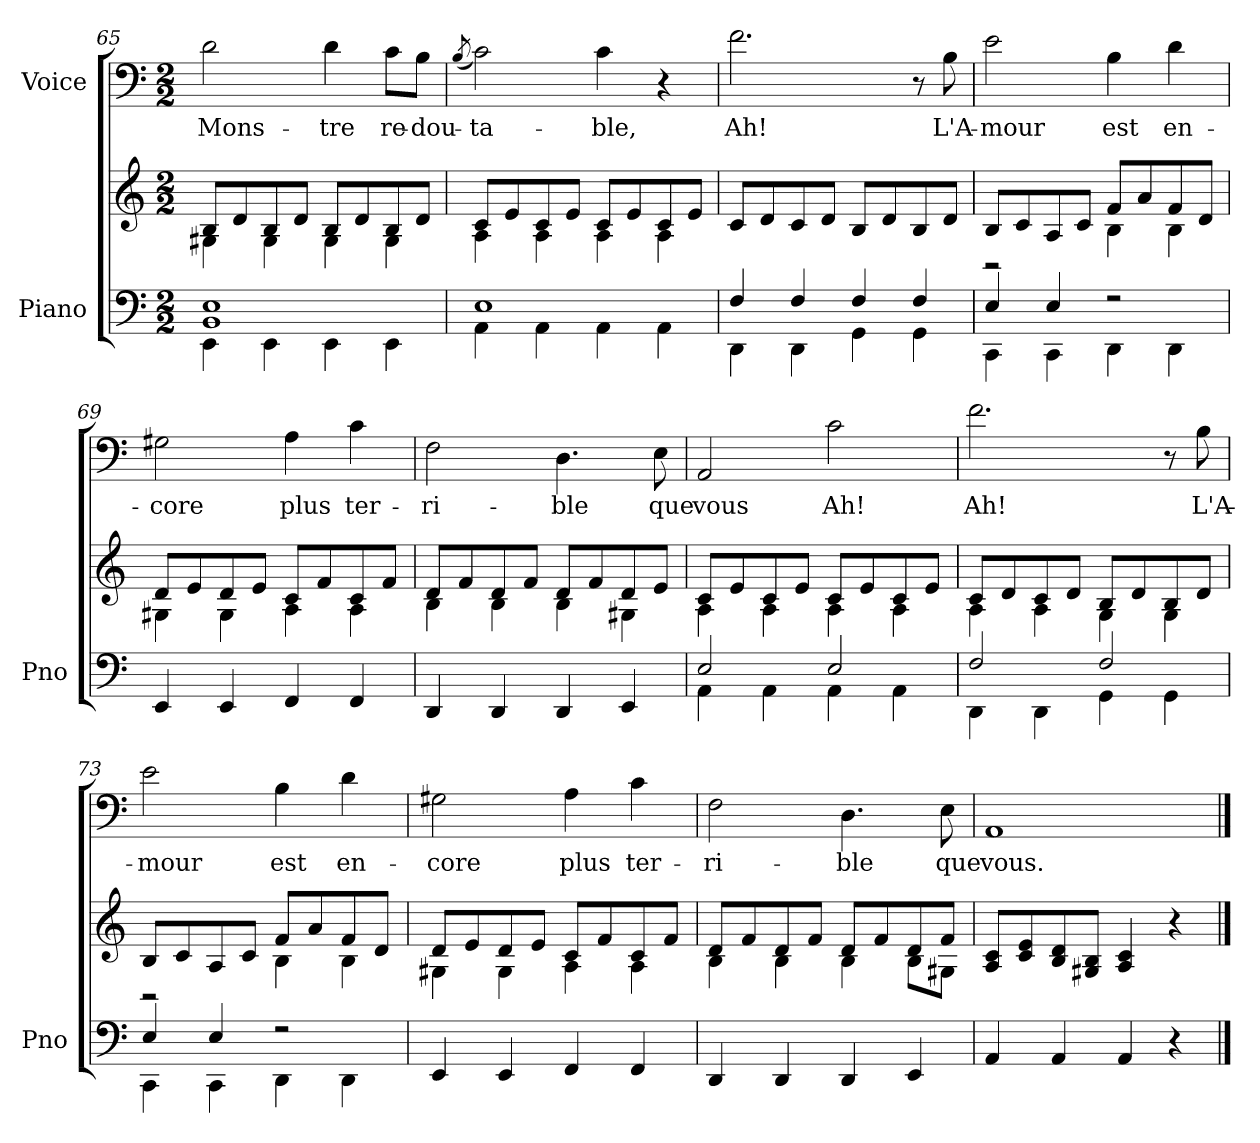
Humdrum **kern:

**kern	**kern	**kern	**text
*part2	*part2	*part1	*part1
*staff3	*staff2	*staff1	*staff1
*I"Piano	*	*I"Voice	*
*I'Pno	*	*	*
*clefF4	*clefG2	*clefF4	*
*k[]	*k[]	*k[]	*
*M2/2	*M2/2	*M2/2	*
=65	=65	=65	=65
*^	*^	*	*
!	!	!	!	!	!LO:LY:b
1BB 1E	4EE\	8B/L	4G#X\	2d\	Mons-
.	.	8d/	.	.	.
.	4EE\	8B/	4G#\	.	.
.	.	8d/J	.	.	.
!	!	!	!	!	!LO:LY:b
.	4EE\	8B/L	4G#\	4d\	-tre
.	.	8d/	.	.	.
!	!	!	!	!	!LO:LY:b
.	4EE\	8B/	4G#\	8c\L	re-
!	!	!	!	!	!LO:LY:b
.	.	8d/J	.	8B\J	-dou-
!!LO:LB:g=z
=66	=66	=66	=66	=66	=66
.	.	.	.	(<8qB/	.
!	!	!	!	!	!LO:LY:b
1E	4AA\	8c/L	4A\	2c\)	-ta-
.	.	8e/	.	.	.
.	4AA\	8c/	4A\	.	.
.	.	8e/J	.	.	.
!	!	!	!	!	!LO:LY:b
.	4AA\	8c/L	4A\	4c\	-ble,
.	.	8e/	.	.	.
.	4AA\	8c/	4A\	4r	.
.	.	8e/J	.	.	.
*	*	*v	*v	*	*
=67	=67	=67	=67	=67
!	!	!	!	!LO:LY:b
4F/	4DD\	8c/L	2.f\	Ah!
.	.	8d/	.	.
4F/	4DD\	8c/	.	.
.	.	8d/J	.	.
4F/	4GG\	8B/L	.	.
.	.	8d/	.	.
4F/	4GG\	8B/	8r	.
!	!	!	!	!LO:LY:b
.	.	8d/J	8B\	L'A-
=68	=68	=68	=68	=68
*	*	*^	*	*
!	!	!	!	!	!LO:LY:b
4E/	4CC\	8B/L	2r	2e\	-mour
.	.	8c/	.	.	.
4E/	4CC\	8A/	.	.	.
.	.	8c/J	.	.	.
!	!	!	!	!	!LO:LY:b
2r	4DD\	8f/L	4B\	4B\	est
.	.	8a/	.	.	.
!	!	!	!	!	!LO:LY:b
.	4DD\	8f/	4B\	4d\	en-
.	.	8d/J	.	.	.
*v	*v	*	*	*	*
=69	=69	=69	=69	=69
!	!	!	!	!LO:LY:b
4EE/	8d/L	4G#X\	2G#X\	-core
.	8e/	.	.	.
4EE/	8d/	4G#\	.	.
.	8e/J	.	.	.
!	!	!	!	!LO:LY:b
4FF/	8c/L	4A\	4A\	plus
.	8f/	.	.	.
!	!	!	!	!LO:LY:b
4FF/	8c/	4A\	4c\	ter-
.	8f/J	.	.	.
!!LO:PB:g=z
=70	=70	=70	=70	=70
!	!	!	!	!LO:LY:b
4DD/	8d/L	4B\	2F\	-ri-
.	8f/	.	.	.
4DD/	8d/	4B\	.	.
.	8f/J	.	.	.
!	!	!	!	!LO:LY:b
4DD/	8d/L	4B\	4.D\	-ble
.	8f/	.	.	.
4EE/	8d/	4G#X\	.	.
!	!	!	!	!LO:LY:b
.	8e/J	.	8E\	que
=71	=71	=71	=71	=71
*^	*	*	*	*
!	!	!	!	!	!LO:LY:b
2E/	4AA\	8c/L	4A\	2AA/	vous
.	.	8e/	.	.	.
.	4AA\	8c/	4A\	.	.
.	.	8e/J	.	.	.
!	!	!	!	!	!LO:LY:b
2E/	4AA\	8c/L	4A\	2c\	Ah!
.	.	8e/	.	.	.
.	4AA\	8c/	4A\	.	.
.	.	8e/J	.	.	.
=72	=72	=72	=72	=72	=72
!	!	!	!	!	!LO:LY:b
2F/	4DD\	8c/L	4A\	2.f\	Ah!
.	.	8d/	.	.	.
.	4DD\	8c/	4A\	.	.
.	.	8d/J	.	.	.
2F/	4GG\	8B/L	4G\	.	.
.	.	8d/	.	.	.
.	4GG\	8B/	4G\	8r	.
!	!	!	!	!	!LO:LY:b
.	.	8d/J	.	8B\	L'A-
=73	=73	=73	=73	=73	=73
!	!	!	!	!	!LO:LY:b
4E/	4CC\	8B/L	2r	2e\	-mour
.	.	8c/	.	.	.
4E/	4CC\	8A/	.	.	.
.	.	8c/J	.	.	.
!	!	!	!	!	!LO:LY:b
2r	4DD\	8f/L	4B\	4B\	est
.	.	8a/	.	.	.
!	!	!	!	!	!LO:LY:b
.	4DD\	8f/	4B\	4d\	en-
.	.	8d/J	.	.	.
*v	*v	*	*	*	*
!!LO:LB:g=z
=74	=74	=74	=74	=74
!	!	!	!	!LO:LY:b
4EE/	8d/L	4G#X\	2G#X\	-core
.	8e/	.	.	.
4EE/	8d/	4G#\	.	.
.	8e/J	.	.	.
!	!	!	!	!LO:LY:b
4FF/	8c/L	4A\	4A\	plus
.	8f/	.	.	.
!	!	!	!	!LO:LY:b
4FF/	8c/	4A\	4c\	ter-
.	8f/J	.	.	.
=75	=75	=75	=75	=75
!	!	!	!	!LO:LY:b
4DD/	8d/L	4B\	2F\	-ri-
.	8f/	.	.	.
4DD/	8d/	4B\	.	.
.	8f/J	.	.	.
!	!	!	!	!LO:LY:b
4DD/	8d/L	4B\	4.D\	-ble
.	8f/	.	.	.
4EE/	8d/	8B\L	.	.
!	!	!	!	!LO:LY:b
.	8f/J	8G#X\J	8E\	que
=76	=76	=76	=76	=76
!	!	!	!	!LO:LY:b
*	*v	*v	*	*
4AA/	8A/ 8c/L	1AA	vous.
.	8c/ 8e/	.	.
4AA/	8B/ 8d/	.	.
.	8G#X/ 8B/J	.	.
4AA/	4A/ 4c/	.	.
4r	4r	.	.
==	==	==	==
*-	*-	*-	*-
